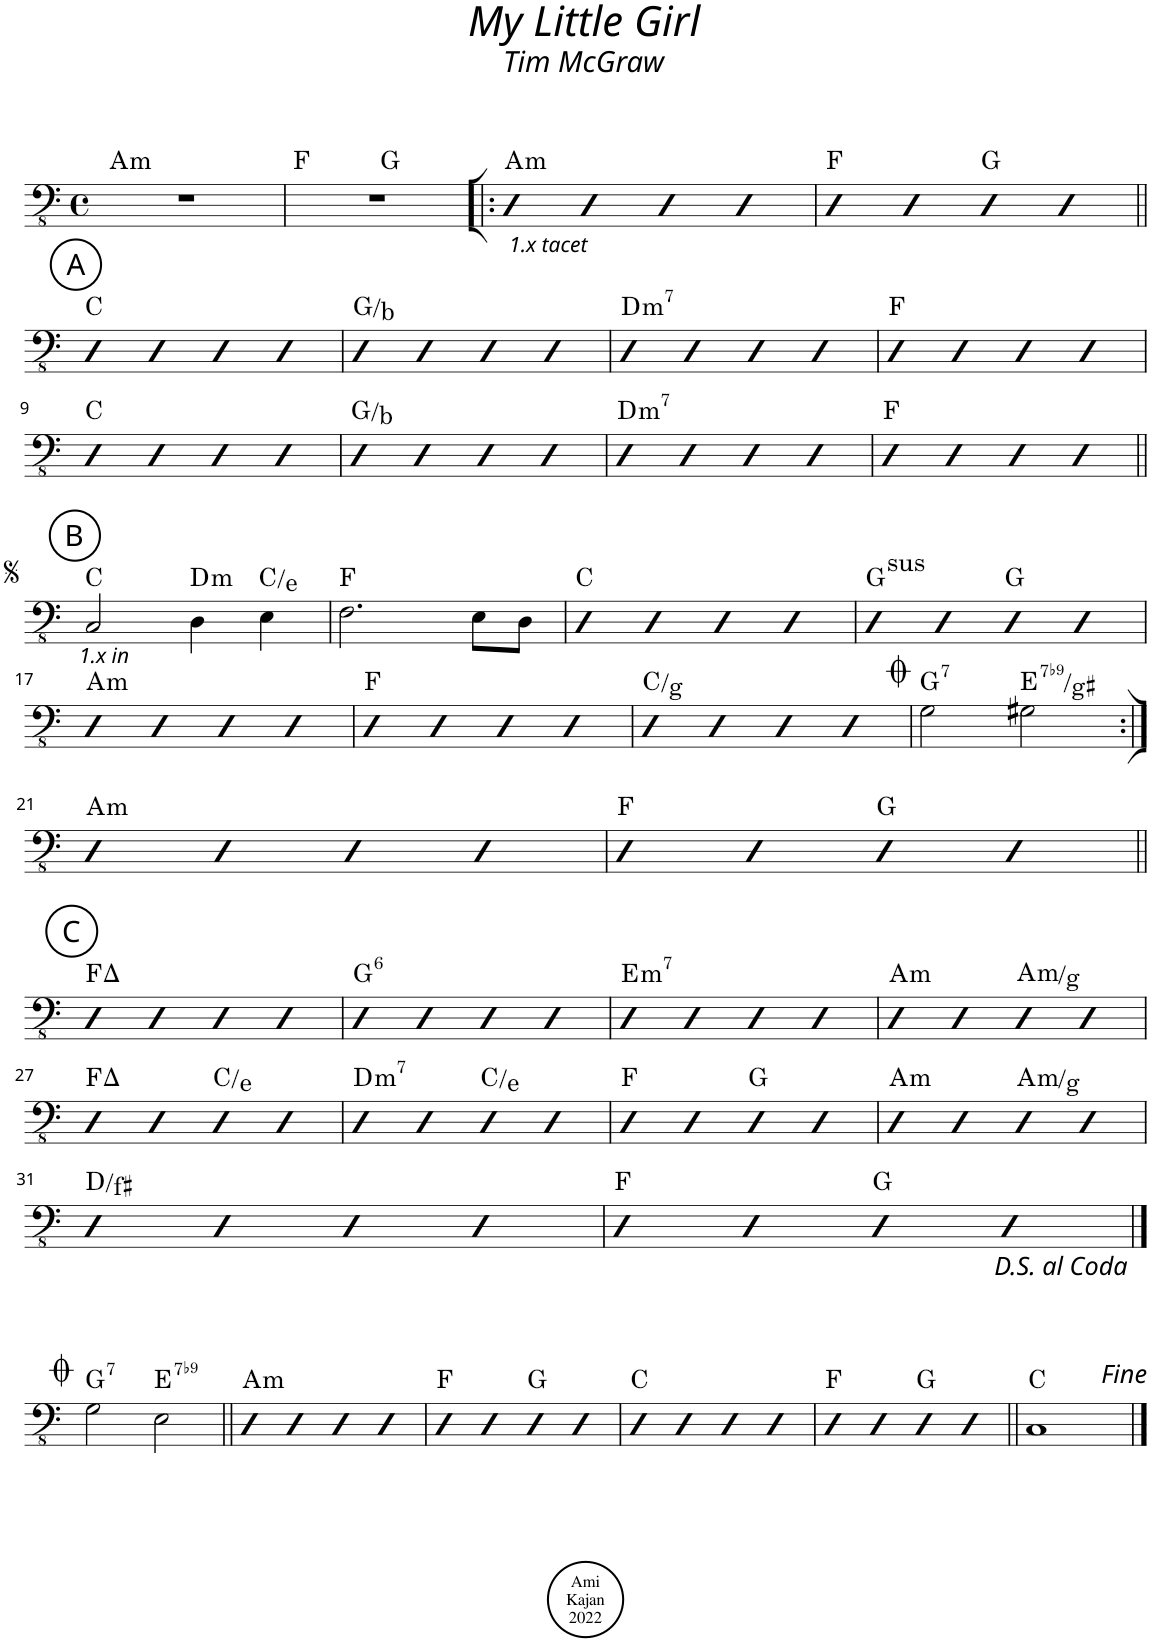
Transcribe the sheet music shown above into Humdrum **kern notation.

**kern	**harte
*part1	*part1
*staff1	*
*I"Acoustic Bass	*
*I'Bass	*
*clefFv4	*
*k[]	*
*M4/4	*
*met(c)	*
=1	=1
!	!LO:H:kt=m
1r	A:min
=2	=2
*^	*
1r	2ryy	F:maj
.	2ryy	G:maj
=3!|:	=3!|:	=3!|:
!LO:TX:b:i:t=1.x tacet	!	!LO:H:kt=m
*v	*v	*
4DD	A:min
4DD	.
4DD	.
4DD	.
=4	=4
4DD	F:maj
4DD	.
4DD	G:maj
4DD	.
!!LO:LB:g=z
!!LO:REH:place=s1:a:cj:enc=circle:fs=14:t=A
=5||	=5||
4DD	C:maj
4DD	.
4DD	.
4DD	.
=6	=6
4DD	G:maj/3
4DD	.
4DD	.
4DD	.
=7	=7
!	!LO:H:kt=m7
4DD	D:min7
4DD	.
4DD	.
4DD	.
=8	=8
4DD	F:maj
4DD	.
4DD	.
4DD	.
!!LO:LB:g=z
=9	=9
4DD	C:maj
4DD	.
4DD	.
4DD	.
=10	=10
4DD	G:maj/3
4DD	.
4DD	.
4DD	.
=11	=11
!	!LO:H:kt=m7
4DD	D:min7
4DD	.
4DD	.
4DD	.
=12	=12
4DD	F:maj
4DD	.
4DD	.
4DD	.
!!LO:LB:g=z
!!LO:REH:place=s1:a:cj:enc=circle:fs=14:t=B
=13||	=13||
!LO:TX:b:i:t=1.x in	!
2CC/	C:maj
!	!LO:H:kt=m
4DD\	D:min
4EE\	C:maj/3
=14	=14
2.FF\	F:maj
8EE\L	.
8DD\J	.
=15	=15
4DD	C:maj
4DD	.
4DD	.
4DD	.
=16	=16
!	!LO:H:kt=sus
4DD	G:sus4
4DD	.
4DD	G:maj
4DD	.
!!LO:LB:g=z
=17	=17
!	!LO:H:kt=m
4DD	A:min
4DD	.
4DD	.
4DD	.
=18	=18
4DD	F:maj
4DD	.
4DD	.
4DD	.
=19	=19
4DD	C:maj/5
4DD	.
4DD	.
4DD	.
=20	=20
!	!LO:H:kt=7
2GG\	G:7
!	!LO:H:kt=7
2GG#X\	E:7(b9)/3
!!LO:LB:g=z
=21:|!	=21:|!
!	!LO:H:kt=m
4DD	A:min
4DD	.
4DD	.
4DD	.
=22	=22
4DD	F:maj
4DD	.
4DD	G:maj
4DD	.
!!LO:LB:g=z
!!LO:REH:place=s1:a:cj:enc=circle:fs=14:t=C
=23||	=23||
4DD	F:maj
4DD	.
4DD	.
4DD	.
=24	=24
!	!LO:H:kt=6
4DD	G:maj6
4DD	.
4DD	.
4DD	.
=25	=25
!	!LO:H:kt=m7
4DD	E:min7
4DD	.
4DD	.
4DD	.
=26	=26
!	!LO:H:kt=m
4DD	A:min
4DD	.
!	!LO:H:kt=m
4DD	A:min/b7
4DD	.
!!LO:LB:g=z
=27	=27
4DD	F:maj
4DD	.
4DD	C:maj/3
4DD	.
=28	=28
!	!LO:H:kt=m7
4DD	D:min7
4DD	.
4DD	C:maj/3
4DD	.
=29	=29
4DD	F:maj
4DD	.
4DD	G:maj
4DD	.
=30	=30
!	!LO:H:kt=m
4DD	A:min
4DD	.
!	!LO:H:kt=m
4DD	A:min/b7
4DD	.
!!LO:LB:g=z
=31	=31
4DD	D:maj/3
4DD	.
4DD	.
4DD	.
=32	=32
4DD	F:maj
4DD	.
4DD	G:maj
4DD	.
!!LO:LB:g=z
==33	==33
!	!LO:H:kt=7
2GG\	G:7
!	!LO:H:kt=7
2EE\	E:7(b9)
=34||	=34||
!	!LO:H:kt=m
4DD	A:min
4DD	.
4DD	.
4DD	.
=35	=35
4DD	F:maj
4DD	.
4DD	G:maj
4DD	.
=36	=36
4DD	C:maj
4DD	.
4DD	.
4DD	.
=37	=37
4DD	F:maj
4DD	.
4DD	G:maj
4DD	.
=38||	=38||
1CC	C:maj
==	==
*-	*-
